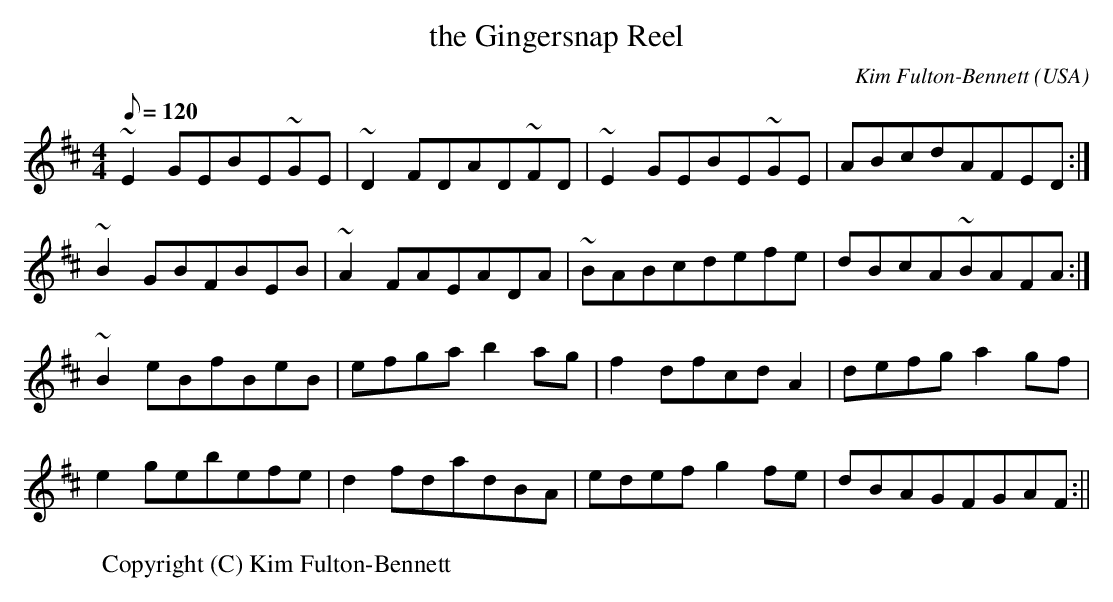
X:1
T:the Gingersnap Reel
M:4/4
L:1/8
Q:120
O:USA
C:Kim Fulton-Bennett
K:DMaj
~E2GEBE~GE|~D2FDAD~FD|~E2GEBE~GE|ABcdAFED:|
~B2GBFBEB|~A2FAEADA|~BABcdefe|dBcA~BAFA:|
~B2eBfBeB|efgab2ag|f2dfcdA2|defga2gf|
e2gebefe|d2fdadBA|edefg2fe|dBAGFGAF:||
W:Copyright (C) Kim Fulton-Bennett
